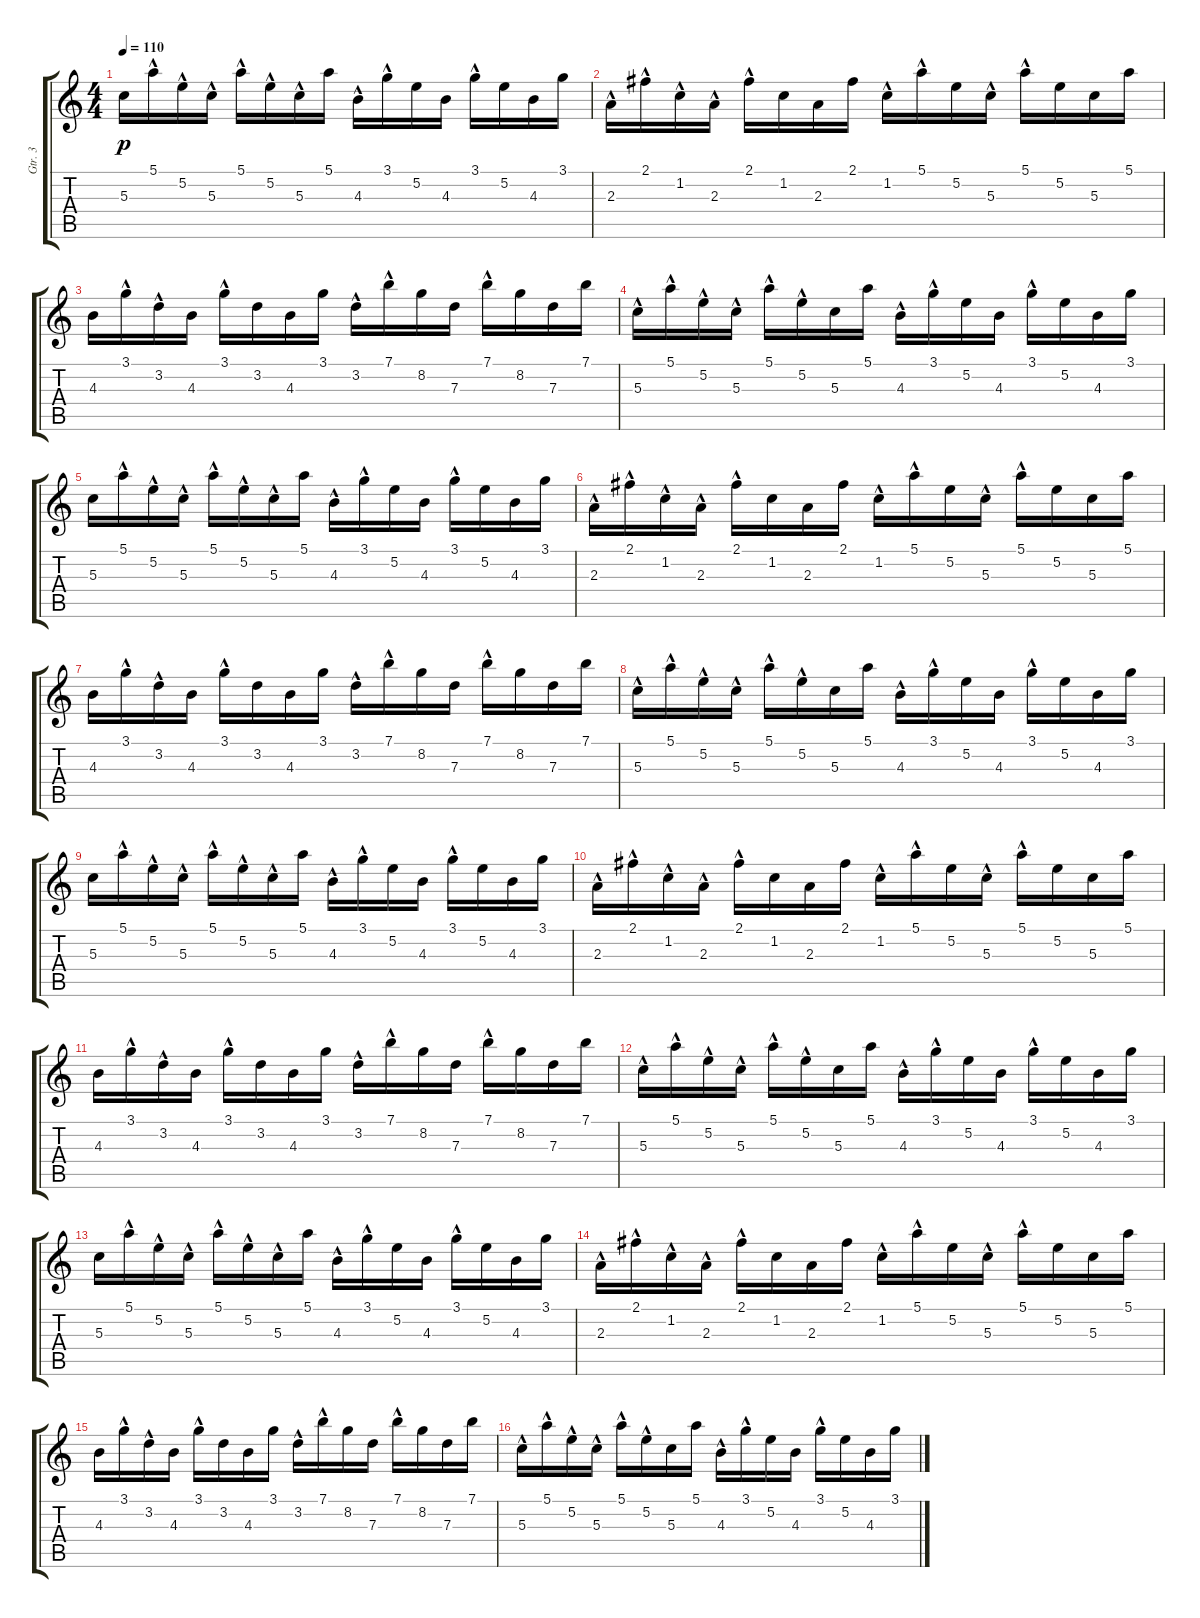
\track ("Gtr. 3" "Gtr. 3") {instrument acousticguitarnylon}
\staff {score tabs}
\tuning (E4 B3 G3 D3 A2 E2) {hide}
\ts (4 4)
\tempo 110
\clef g2
\ks c
5.3.16{dy p} 5.1{hac}.16 5.2{hac}.16 5.3{hac}.16 5.1{hac}.16 5.2{hac}.16 5.3{hac}.16 5.1.16 4.3{hac}.16 3.1{hac}.16 5.2.16 4.3.16 3.1{hac}.16 5.2.16 4.3.16 3.1.16 |
2.3{hac}.16 2.1{hac}.16 1.2{hac}.16 2.3{hac}.16 2.1{hac}.16 1.2.16 2.3.16 2.1.16 1.2{hac}.16 5.1{hac}.16 5.2.16 5.3{hac}.16 5.1{hac}.16 5.2.16 5.3.16 5.1.16 |
4.3.16 3.1{hac}.16 3.2{hac}.16 4.3.16 3.1{hac}.16 3.2.16 4.3.16 3.1.16 3.2{hac}.16 7.1{hac}.16 8.2.16 7.3.16 7.1{hac}.16 8.2.16 7.3.16 7.1.16 |
5.3{hac}.16 5.1{hac}.16 5.2{hac}.16 5.3{hac}.16 5.1{hac}.16 5.2{hac}.16 5.3.16 5.1.16 4.3{hac}.16 3.1{hac}.16 5.2.16 4.3.16 3.1{hac}.16 5.2.16 4.3.16 3.1.16 |
5.3.16 5.1{hac}.16 5.2{hac}.16 5.3{hac}.16 5.1{hac}.16 5.2{hac}.16 5.3{hac}.16 5.1.16 4.3{hac}.16 3.1{hac}.16 5.2.16 4.3.16 3.1{hac}.16 5.2.16 4.3.16 3.1.16 |
2.3{hac}.16 2.1{hac}.16 1.2{hac}.16 2.3{hac}.16 2.1{hac}.16 1.2.16 2.3.16 2.1.16 1.2{hac}.16 5.1{hac}.16 5.2.16 5.3{hac}.16 5.1{hac}.16 5.2.16 5.3.16 5.1.16 |
4.3.16 3.1{hac}.16 3.2{hac}.16 4.3.16 3.1{hac}.16 3.2.16 4.3.16 3.1.16 3.2{hac}.16 7.1{hac}.16 8.2.16 7.3.16 7.1{hac}.16 8.2.16 7.3.16 7.1.16 |
5.3{hac}.16 5.1{hac}.16 5.2{hac}.16 5.3{hac}.16 5.1{hac}.16 5.2{hac}.16 5.3.16 5.1.16 4.3{hac}.16 3.1{hac}.16 5.2.16 4.3.16 3.1{hac}.16 5.2.16 4.3.16 3.1.16 |
5.3.16 5.1{hac}.16 5.2{hac}.16 5.3{hac}.16 5.1{hac}.16 5.2{hac}.16 5.3{hac}.16 5.1.16 4.3{hac}.16 3.1{hac}.16 5.2.16 4.3.16 3.1{hac}.16 5.2.16 4.3.16 3.1.16 |
2.3{hac}.16 2.1{hac}.16 1.2{hac}.16 2.3{hac}.16 2.1{hac}.16 1.2.16 2.3.16 2.1.16 1.2{hac}.16 5.1{hac}.16 5.2.16 5.3{hac}.16 5.1{hac}.16 5.2.16 5.3.16 5.1.16 |
4.3.16 3.1{hac}.16 3.2{hac}.16 4.3.16 3.1{hac}.16 3.2.16 4.3.16 3.1.16 3.2{hac}.16 7.1{hac}.16 8.2.16 7.3.16 7.1{hac}.16 8.2.16 7.3.16 7.1.16 |
5.3{hac}.16 5.1{hac}.16 5.2{hac}.16 5.3{hac}.16 5.1{hac}.16 5.2{hac}.16 5.3.16 5.1.16 4.3{hac}.16 3.1{hac}.16 5.2.16 4.3.16 3.1{hac}.16 5.2.16 4.3.16 3.1.16 |
5.3.16 5.1{hac}.16 5.2{hac}.16 5.3{hac}.16 5.1{hac}.16 5.2{hac}.16 5.3{hac}.16 5.1.16 4.3{hac}.16 3.1{hac}.16 5.2.16 4.3.16 3.1{hac}.16 5.2.16 4.3.16 3.1.16 |
2.3{hac}.16 2.1{hac}.16 1.2{hac}.16 2.3{hac}.16 2.1{hac}.16 1.2.16 2.3.16 2.1.16 1.2{hac}.16 5.1{hac}.16 5.2.16 5.3{hac}.16 5.1{hac}.16 5.2.16 5.3.16 5.1.16 |
4.3.16 3.1{hac}.16 3.2{hac}.16 4.3.16 3.1{hac}.16 3.2.16 4.3.16 3.1.16 3.2{hac}.16 7.1{hac}.16 8.2.16 7.3.16 7.1{hac}.16 8.2.16 7.3.16 7.1.16 |
5.3{hac}.16 5.1{hac}.16 5.2{hac}.16 5.3{hac}.16 5.1{hac}.16 5.2{hac}.16 5.3.16 5.1.16 4.3{hac}.16 3.1{hac}.16 5.2.16 4.3.16 3.1{hac}.16 5.2.16 4.3.16 3.1.16
